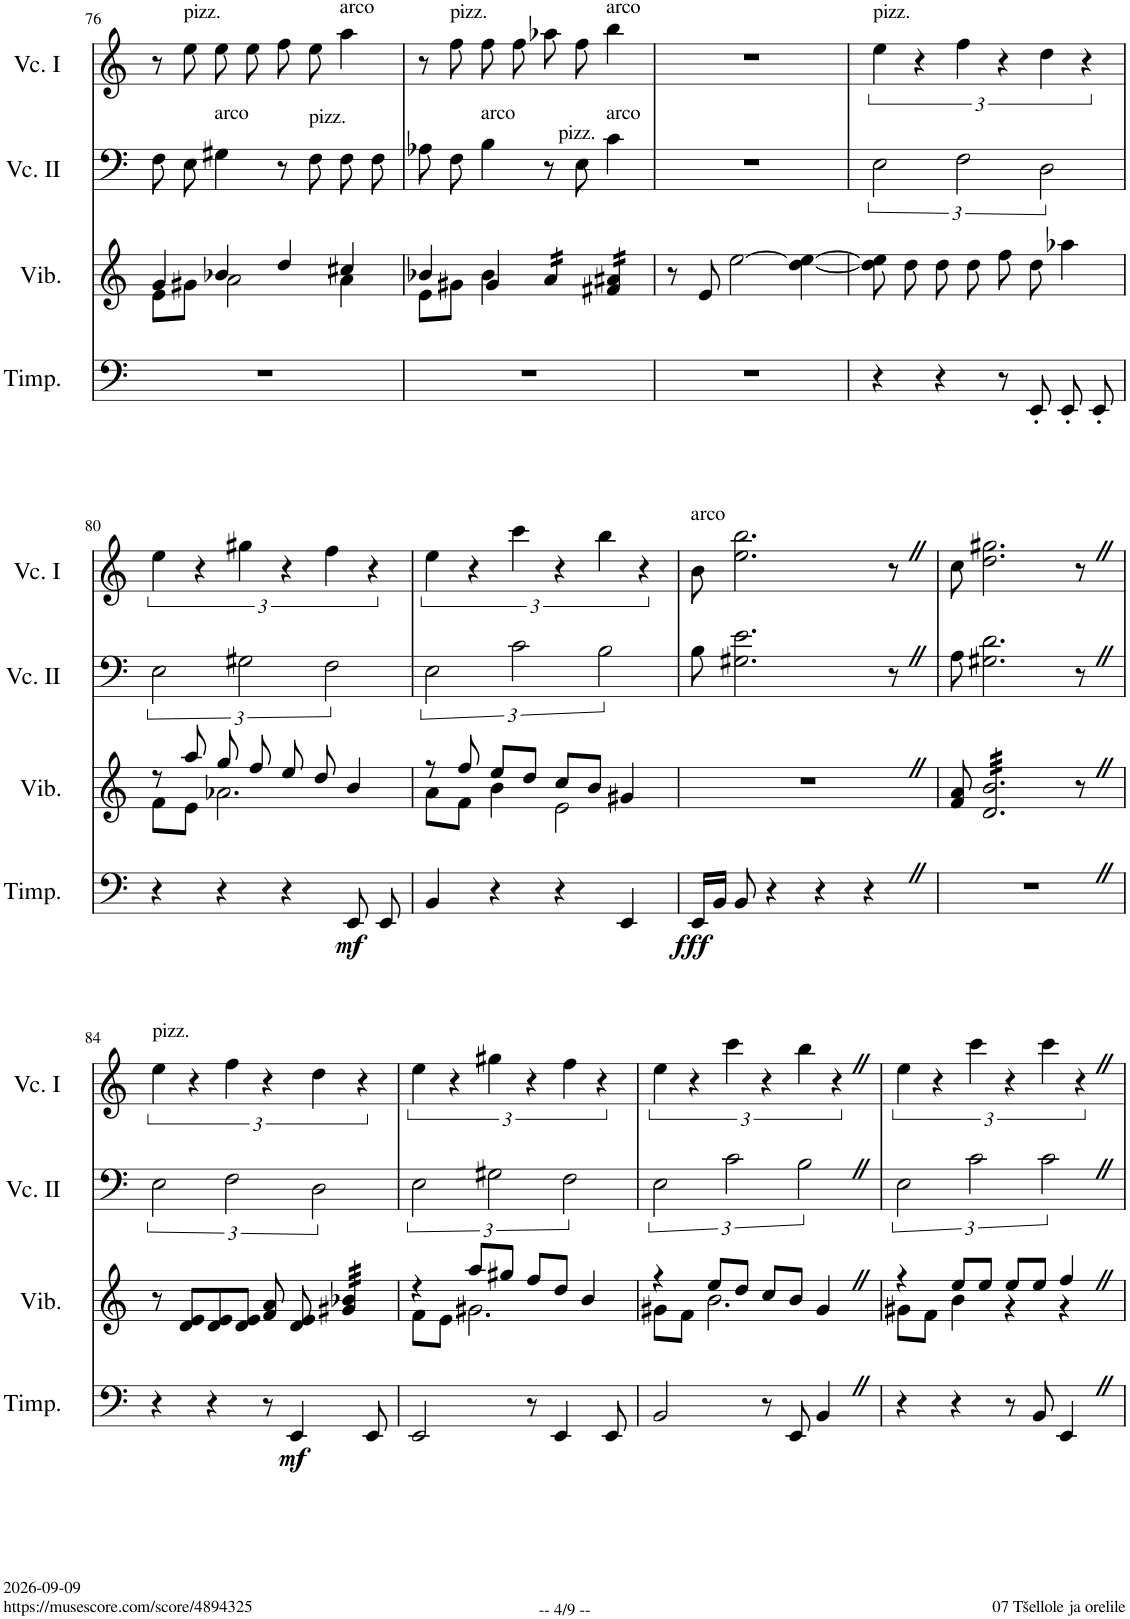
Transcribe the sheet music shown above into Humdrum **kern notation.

**kern	**dynam	**kern	**kern	**kern
*part4	*part4	*part3	*part2	*part1
*staff4	*staff4	*staff3	*staff2	*staff1
*I"Timpani	*	*I"Vibraphone	*I"Violoncello	*I"Violoncello
*I'Timp.	*	*I'Vib.	*	*
!!LO:PB:g=z
*clefF4	*	*clefG2	*clefF4	*clefG2
*k[]	*	*k[]	*k[]	*k[]
*M4/4	*	*M4/4	*M4/4	*M4/4
=76	=76	=76	=76	=76
*	*	*^	*	*
1r	.	4g/	8e\L	8F\L	8r
!	!	!	!	!	!LO:TX:a:t=pizz.
.	.	.	8g#X\J	8E\J	8ee\
!	!	!	!	!LO:TX:a:t=arco	!
.	.	4b-X/	2a\	4G#X\	8ee\L
.	.	.	.	.	8ee\J
.	.	4dd/	.	8r	8ff\L
!	!	!	!	!LO:TX:a:t=pizz.	!
.	.	.	.	8F\	8ee\J
!	!	!	!	!	!LO:TX:a:t=arco
.	.	4cc#X/	4a\	8F\L	4aa\
.	.	.	.	8F\J	.
=77	=77	=77	=77	=77	=77
1r	.	4b-X/	8e\L	8A-X\L	8r
!	!	!	!	!	!LO:TX:a:t=pizz.
.	.	.	8g#X\J	8F\J	8ff\
!	!	!	!	!LO:TX:a:t=arco	!
.	.	4g#/	4b-\	4B\	8ff\L
.	.	.	.	.	8ff\J
*	*	*tremolo	*	*	*
.	.	16a/LL	2ryy	8r	8aa-X\L
.	.	16a/	.	.	.
!	!	!	!	!LO:TX:a:t=pizz.	!
.	.	16a/	.	8E\	8ff\J
.	.	16a/JJ	.	.	.
!	!	!	!	!	!LO:TX:a:t=arco
!	!	!	!	!LO:TX:a:t=arco	!
.	.	16f#X/ 16a#X/LL	.	4c\	4bb\
.	.	16f#X/ 16a#X/	.	.	.
.	.	16f#X/ 16a#X/	.	.	.
.	.	16f#X/ 16a#X/JJ	.	.	.
*	*	*Xtremolo	*	*	*
*	*	*v	*v	*	*
=78	=78	=78	=78	=78
1r	.	8r	1r	1r
.	.	8e/	.	.
.	.	[2ee\	.	.
.	.	[4dd\ 4ee\_	.	.
=79	=79	=79	=79	=79
!	!	!	!	!LO:TX:a:t=pizz.
4r	.	8dd\] 8ee\]	3E\	6ee\
.	.	8dd\	.	.
.	.	.	.	6r
4r	.	8dd\	.	.
.	.	.	3F\	6ff\
.	.	8dd\	.	.
8r	.	8ff\	.	6r
8EE'/	.	8dd\	.	.
.	.	.	3D\	6dd\
8EE'/	.	4aa-X\	.	.
.	.	.	.	6r
8EE'/	.	.	.	.
!!LO:LB:g=z
=80	=80	=80	=80	=80
*	*	*^	*	*
4r	.	8r	8f\L	3E\	6ee\
.	.	8aa/	8e\J	.	.
.	.	.	.	.	6r
4r	.	8gg/	2.a-X\	.	.
.	.	.	.	3G#X\	6gg#X\
.	.	8ff/	.	.	.
4r	.	8ee/	.	.	6r
.	.	8dd/	.	.	.
.	.	.	.	3F\	6ff\
!	!LO:DY:b	!	!	!	!
8EE/	mf	4b/	.	.	.
.	.	.	.	.	6r
8EE/	.	.	.	.	.
=81	=81	=81	=81	=81	=81
4BB/	.	8r	8a\L	3E\	6ee\
.	.	8ff/	8f\J	.	.
.	.	.	.	.	6r
4r	.	8ee/L	4b\	.	.
.	.	.	.	3c\	6ccc\
.	.	8dd/J	.	.	.
4r	.	8cc/L	2e\	.	6r
.	.	8b/J	.	.	.
.	.	.	.	3B\	6bb\
4EE/	.	4g#X/	.	.	.
.	.	.	.	.	6r
*	*	*v	*v	*	*
=82	=82	=82	=82	=82
!	!	!	!	!LO:TX:a:t=arco
!	!LO:DY:b	!	!	!
16EE/LL	fff	1r	8B\	8b\
16BB/JJ	.	.	.	.
8BB/	.	.	2.G#X\ 2.e\	2.ee\ 2.bb\
4r	.	.	.	.
4r	.	.	.	.
4r	.	.	.	.
.	.	.	8r	8r
=83	=83	=83	=83	=83
1r	.	8f/ 8a/	8A\	8cc\
*	*	*tremolo	*	*
.	.	32d/ 32b/LLL	2.G#X\ 2.d\	2.dd\ 2.gg#X\
.	.	32d/ 32b/	.	.
.	.	32d/ 32b/	.	.
.	.	32d/ 32b/	.	.
.	.	32d/ 32b/	.	.
.	.	32d/ 32b/	.	.
.	.	32d/ 32b/	.	.
.	.	32d/ 32b/	.	.
.	.	32d/ 32b/	.	.
.	.	32d/ 32b/	.	.
.	.	32d/ 32b/	.	.
.	.	32d/ 32b/	.	.
.	.	32d/ 32b/	.	.
.	.	32d/ 32b/	.	.
.	.	32d/ 32b/	.	.
.	.	32d/ 32b/	.	.
.	.	32d/ 32b/	.	.
.	.	32d/ 32b/	.	.
.	.	32d/ 32b/	.	.
.	.	32d/ 32b/	.	.
.	.	32d/ 32b/	.	.
.	.	32d/ 32b/	.	.
.	.	32d/ 32b/	.	.
.	.	32d/ 32b/JJJ	.	.
*	*	*Xtremolo	*	*
.	.	8r	8r	8r
!!LO:LB:g=z
=84	=84	=84	=84	=84
!	!	!	!	!LO:TX:a:t=pizz.
4r	.	8r	3E\	6ee\
.	.	8d/ 8e/L	.	.
.	.	.	.	6r
4r	.	8d/ 8e/	.	.
.	.	.	3F\	6ff\
.	.	8d/ 8e/J	.	.
8r	.	8f/ 8a/	.	6r
!	!LO:DY:b	!	!	!
4EE/	mf	8d/ 8e/	.	.
.	.	.	3D\	6dd\
*	*	*tremolo	*	*
.	.	32g#X/ 32b-X/LLL	.	.
.	.	32g#X/ 32b-X/	.	.
.	.	32g#X/ 32b-X/	.	.
.	.	.	.	6r
.	.	32g#X/ 32b-X/	.	.
8EE/	.	32g#X/ 32b-X/	.	.
.	.	32g#X/ 32b-X/	.	.
.	.	32g#X/ 32b-X/	.	.
.	.	32g#X/ 32b-X/JJJ	.	.
*	*	*Xtremolo	*	*
=85	=85	=85	=85	=85
*	*	*^	*	*
2EE/	.	4r	8f\L	3E\	6ee\
.	.	.	8e\J	.	.
.	.	.	.	.	6r
.	.	8aa/L	2.g#X\	.	.
.	.	.	.	3G#X\	6gg#X\
.	.	8gg#X/J	.	.	.
8r	.	8ff/L	.	.	6r
4EE/	.	8dd/J	.	.	.
.	.	.	.	3F\	6ff\
.	.	4b/	.	.	.
.	.	.	.	.	6r
8EE/	.	.	.	.	.
=86	=86	=86	=86	=86	=86
2BB/	.	4r	8g#X\L	3E\	6ee\
.	.	.	8f\J	.	.
.	.	.	.	.	6r
.	.	8ee/L	2.b\	.	.
.	.	.	.	3c\	6ccc\
.	.	8dd/J	.	.	.
8r	.	8cc/L	.	.	6r
8EE/	.	8b/J	.	.	.
.	.	.	.	3BZ\	6bb\
4BBZ/	.	4g#Z/	.	.	.
.	.	.	.	.	6r
=87	=87	=87	=87	=87	=87
4r	.	4r	8g#X\L	3E\	6ee\
.	.	.	8f\J	.	.
.	.	.	.	.	6r
4r	.	8ee/L	4b\	.	.
.	.	.	.	3c\	6ccc\
.	.	8ee/J	.	.	.
8r	.	8ee/L	4r	.	6r
8BB/	.	8ee/J	.	.	.
.	.	.	.	3cZ\	6ccc\
4EEZ/	.	4ffZ/	4r	.	.
.	.	.	.	.	6r
*	*	*v	*v	*	*
=	=	=	=	=
*-	*-	*-	*-	*-
